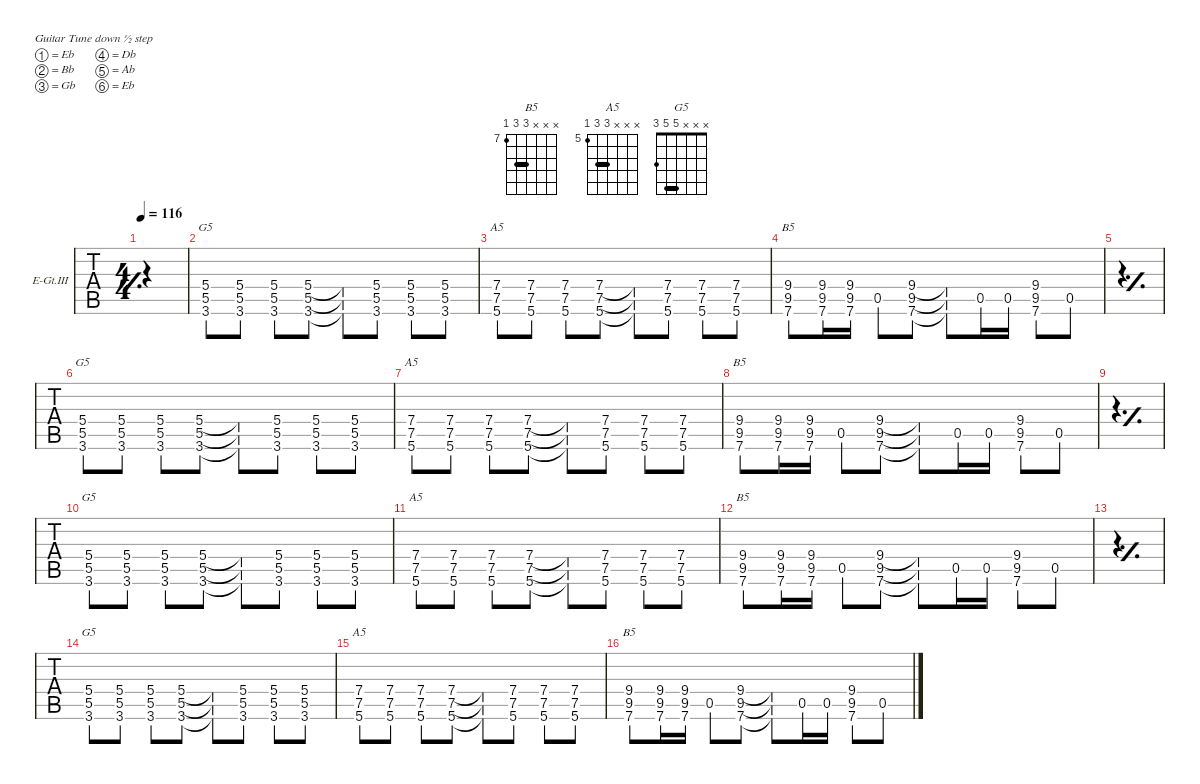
\hideDynamics
\bracketExtendMode nobrackets
\firstSystemTrackNameOrientation horizontal
\otherSystemsTrackNameOrientation horizontal
\track ("E.Guitar III (Left)" "E-Gt.III") {multiBarRest instrument overdrivenguitar}
\staff {tabs}
\tuning (Eb4 Bb3 Gb3 Db3 Ab2 Eb2)
\chord ("B5" x x x 9 9 7) {firstfret 7 barre 9}
\chord ("A5" x x x 7 7 5) {firstfret 5 barre 7}
\chord ("G5" x x x 5 5 3) {barre 5}
\ts (4 4)
\tempo 116
\clef g2
\simile simple
\ks db
|
(3.6 5.5 5.4).8{ch "G5"} (3.6 5.5 5.4).8 (3.6 5.5 5.4).8 (3.6 5.5 5.4).8 (3.6{t} 5.5{t} 5.4{t}).8 (3.6 5.5 5.4).8 (3.6 5.5 5.4).8 (3.6 5.5 5.4).8 |
(5.6 7.5 7.4).8{ch "A5"} (5.6 7.5 7.4).8 (5.6 7.5 7.4).8 (5.6 7.5 7.4).8 (5.6{t} 7.5{t} 7.4{t}).8 (5.6 7.5 7.4).8 (5.6 7.5 7.4).8 (5.6 7.5 7.4).8 |
(7.6 9.5 9.4).8{ch "B5"} (7.6 9.5 9.4).16 (7.6 9.5 9.4).16 0.5.8 (7.6 9.5 9.4).8 (9.4{t} 9.5{t} 7.6{t}).8 0.5.16 0.5.16 (7.6 9.5 9.4).8 0.5.8 |
\simile simple
|
\simile none
(3.6 5.5 5.4).8{ch "G5"} (3.6 5.5 5.4).8 (3.6 5.5 5.4).8 (3.6 5.5 5.4).8 (3.6{t} 5.5{t} 5.4{t}).8 (3.6 5.5 5.4).8 (3.6 5.5 5.4).8 (3.6 5.5 5.4).8 |
(5.6 7.5 7.4).8{ch "A5"} (5.6 7.5 7.4).8 (5.6 7.5 7.4).8 (5.6 7.5 7.4).8 (5.6{t} 7.5{t} 7.4{t}).8 (5.6 7.5 7.4).8 (5.6 7.5 7.4).8 (5.6 7.5 7.4).8 |
(7.6 9.5 9.4).8{ch "B5"} (7.6 9.5 9.4).16 (7.6 9.5 9.4).16 0.5.8 (7.6 9.5 9.4).8 (9.4{t} 9.5{t} 7.6{t}).8 0.5.16 0.5.16 (7.6 9.5 9.4).8 0.5.8 |
\simile simple
|
\simile none
(3.6 5.5 5.4).8{ch "G5"} (3.6 5.5 5.4).8 (3.6 5.5 5.4).8 (3.6 5.5 5.4).8 (3.6{t} 5.5{t} 5.4{t}).8 (3.6 5.5 5.4).8 (3.6 5.5 5.4).8 (3.6 5.5 5.4).8 |
(5.6 7.5 7.4).8{ch "A5"} (5.6 7.5 7.4).8 (5.6 7.5 7.4).8 (5.6 7.5 7.4).8 (5.6{t} 7.5{t} 7.4{t}).8 (5.6 7.5 7.4).8 (5.6 7.5 7.4).8 (5.6 7.5 7.4).8 |
(7.6 9.5 9.4).8{ch "B5"} (7.6 9.5 9.4).16 (7.6 9.5 9.4).16 0.5.8 (7.6 9.5 9.4).8 (9.4{t} 9.5{t} 7.6{t}).8 0.5.16 0.5.16 (7.6 9.5 9.4).8 0.5.8 |
\simile simple
|
\simile none
(3.6 5.5 5.4).8{ch "G5"} (3.6 5.5 5.4).8 (3.6 5.5 5.4).8 (3.6 5.5 5.4).8 (3.6{t} 5.5{t} 5.4{t}).8 (3.6 5.5 5.4).8 (3.6 5.5 5.4).8 (3.6 5.5 5.4).8 |
(5.6 7.5 7.4).8{ch "A5"} (5.6 7.5 7.4).8 (5.6 7.5 7.4).8 (5.6 7.5 7.4).8 (5.6{t} 7.5{t} 7.4{t}).8 (5.6 7.5 7.4).8 (5.6 7.5 7.4).8 (5.6 7.5 7.4).8 |
(7.6 9.5 9.4).8{ch "B5"} (7.6 9.5 9.4).16 (7.6 9.5 9.4).16 0.5.8 (7.6 9.5 9.4).8 (9.4{t} 9.5{t} 7.6{t}).8 0.5.16 0.5.16 (7.6 9.5 9.4).8 0.5.8
